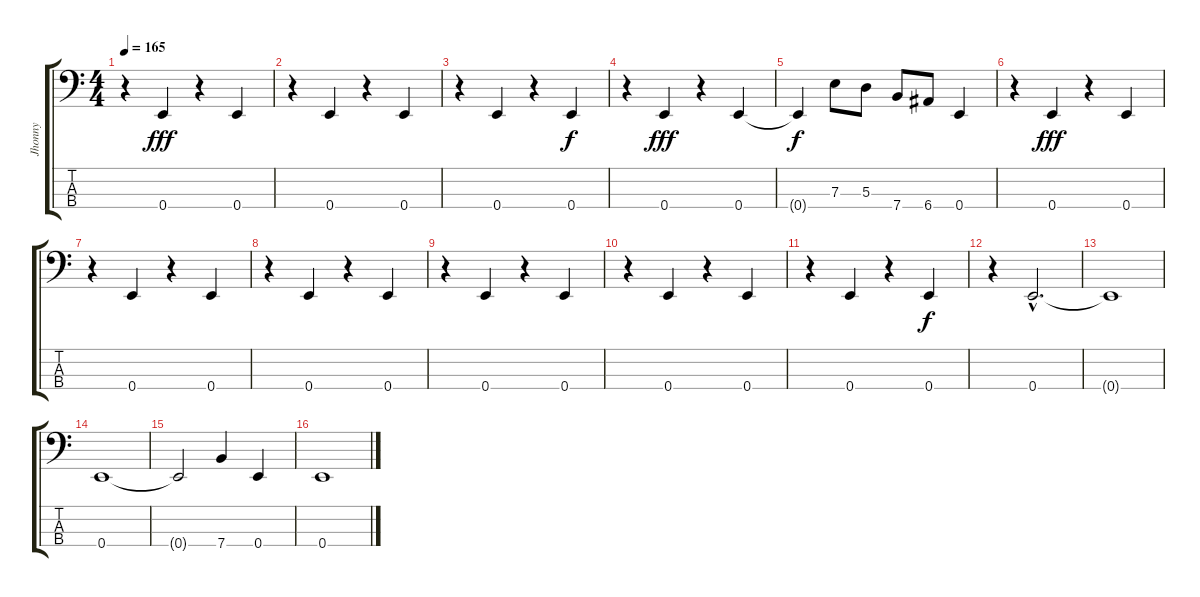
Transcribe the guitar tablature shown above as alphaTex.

\track ("Jhonny" "Jhonny") {instrument electricbassfinger}
\staff {score tabs}
\tuning (G2 D2 A1 E1) {hide}
\ts (4 4)
\tempo 165
\clef f4
\ks c
r.4{dy fff} 0.4.4 r.4 0.4.4 |
r.4 0.4.4 r.4 0.4.4 |
r.4 0.4.4 r.4 0.4.4{dy f} |
r.4 0.4.4{dy fff} r.4 0.4.4 |
0.4{t}.4{dy f} 7.3.8 5.3.8 7.4.8 6.4.8 0.4.4 |
r.4 0.4.4{dy fff} r.4 0.4.4 |
r.4 0.4.4 r.4 0.4.4 |
r.4 0.4.4 r.4 0.4.4 |
r.4 0.4.4 r.4 0.4.4 |
r.4 0.4.4 r.4 0.4.4 |
r.4 0.4.4 r.4 0.4.4{dy f} |
r.4 0.4{hac}.2{d} |
0.4{t}.1 |
0.4.1 |
0.4{t}.2 7.4.4 0.4.4 |
0.4.1
